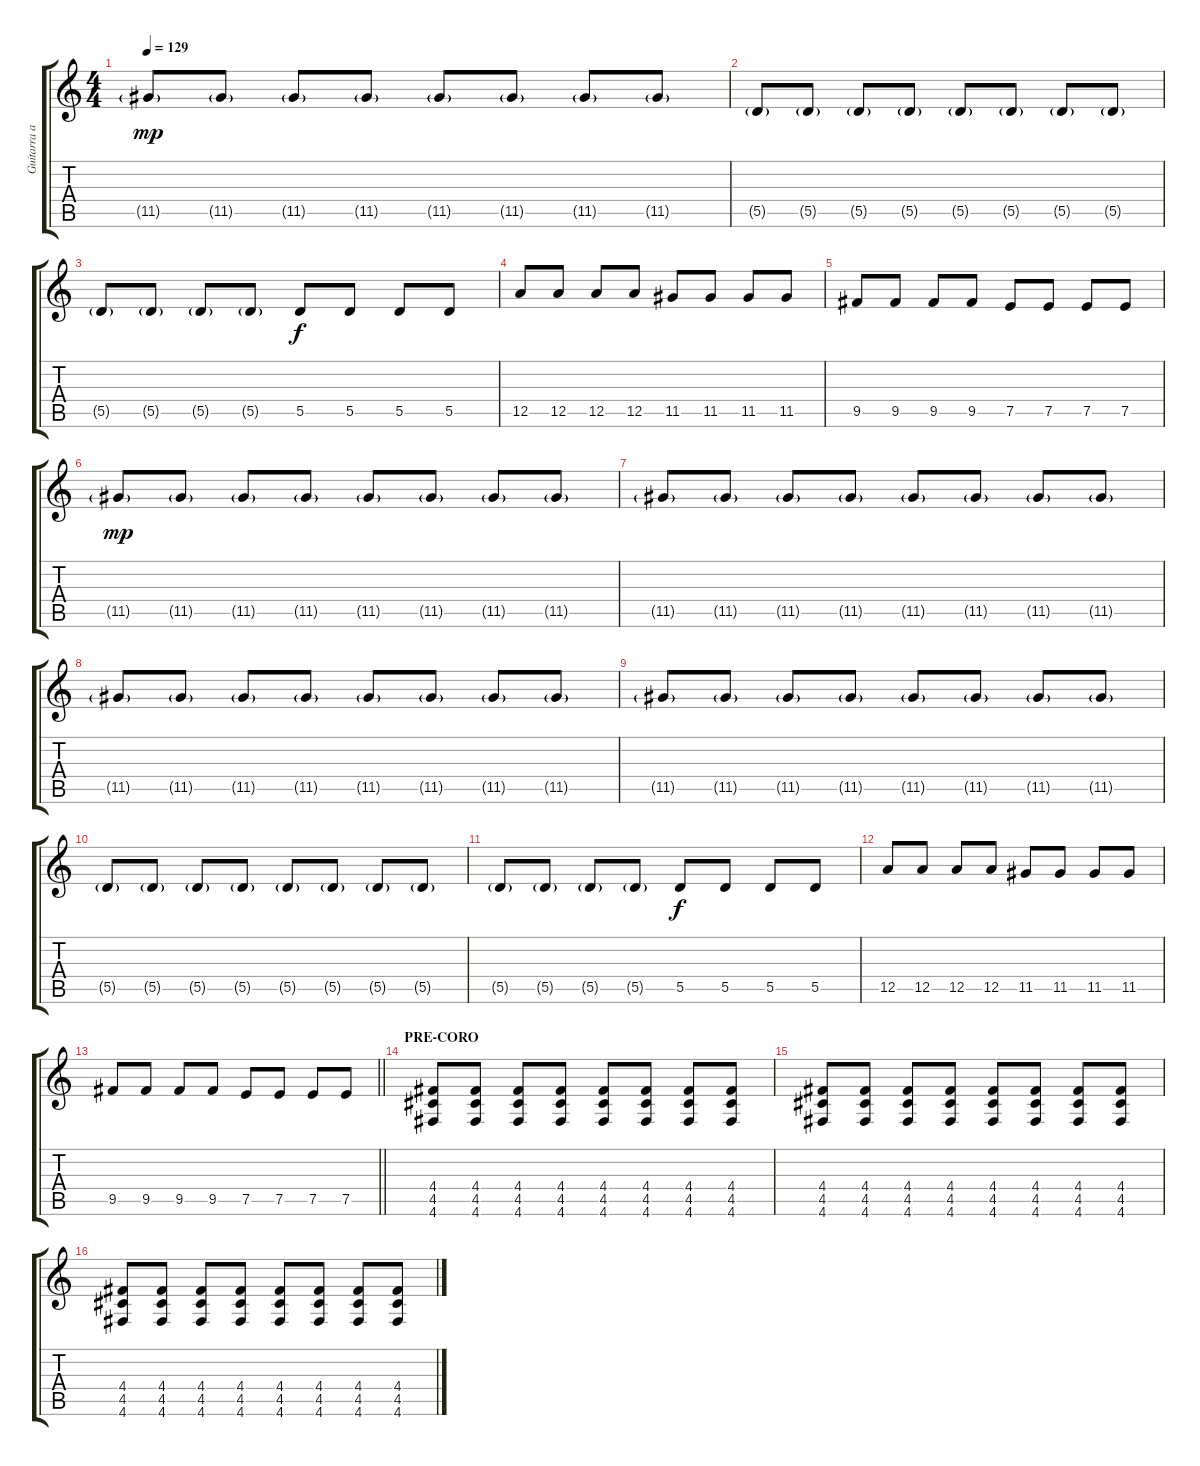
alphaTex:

\track ("Guitarra acompañamiento" "Guitarra a") {instrument acousticguitarsteel}
\staff {score tabs}
\tuning (E4 B3 G3 D3 A2 D2) {hide}
\ts (4 4)
\tempo 129
\clef g2
\ks c
11.5{g}.8{dy mp} 11.5{g}.8 11.5{g}.8 11.5{g}.8 11.5{g}.8 11.5{g}.8 11.5{g}.8 11.5{g}.8 |
5.5{g}.8 5.5{g}.8 5.5{g}.8 5.5{g}.8 5.5{g}.8 5.5{g}.8 5.5{g}.8 5.5{g}.8 |
5.5{g}.8 5.5{g}.8 5.5{g}.8 5.5{g}.8 5.5.8{dy f} 5.5.8 5.5.8 5.5.8 |
12.5.8 12.5.8 12.5.8 12.5.8 11.5.8 11.5.8 11.5.8 11.5.8 |
9.5.8 9.5.8 9.5.8 9.5.8 7.5.8 7.5.8 7.5.8 7.5.8 |
11.5{g}.8{dy mp} 11.5{g}.8 11.5{g}.8 11.5{g}.8 11.5{g}.8 11.5{g}.8 11.5{g}.8 11.5{g}.8 |
11.5{g}.8 11.5{g}.8 11.5{g}.8 11.5{g}.8 11.5{g}.8 11.5{g}.8 11.5{g}.8 11.5{g}.8 |
11.5{g}.8 11.5{g}.8 11.5{g}.8 11.5{g}.8 11.5{g}.8 11.5{g}.8 11.5{g}.8 11.5{g}.8 |
11.5{g}.8 11.5{g}.8 11.5{g}.8 11.5{g}.8 11.5{g}.8 11.5{g}.8 11.5{g}.8 11.5{g}.8 |
5.5{g}.8 5.5{g}.8 5.5{g}.8 5.5{g}.8 5.5{g}.8 5.5{g}.8 5.5{g}.8 5.5{g}.8 |
5.5{g}.8 5.5{g}.8 5.5{g}.8 5.5{g}.8 5.5.8{dy f} 5.5.8 5.5.8 5.5.8 |
12.5.8 12.5.8 12.5.8 12.5.8 11.5.8 11.5.8 11.5.8 11.5.8 |
\barLineRight lightlight
9.5.8 9.5.8 9.5.8 9.5.8 7.5.8 7.5.8 7.5.8 7.5.8 |
\section ("" "PRE-CORO")
(4.4 4.5 4.6).8 (4.4 4.5 4.6).8 (4.4 4.5 4.6).8 (4.4 4.5 4.6).8 (4.4 4.5 4.6).8 (4.4 4.5 4.6).8 (4.4 4.5 4.6).8 (4.4 4.5 4.6).8 |
(4.4 4.5 4.6).8 (4.4 4.5 4.6).8 (4.4 4.5 4.6).8 (4.4 4.5 4.6).8 (4.4 4.5 4.6).8 (4.4 4.5 4.6).8 (4.4 4.5 4.6).8 (4.4 4.5 4.6).8 |
(4.4 4.5 4.6).8 (4.4 4.5 4.6).8 (4.4 4.5 4.6).8 (4.4 4.5 4.6).8 (4.4 4.5 4.6).8 (4.4 4.5 4.6).8 (4.4 4.5 4.6).8 (4.4 4.5 4.6).8
